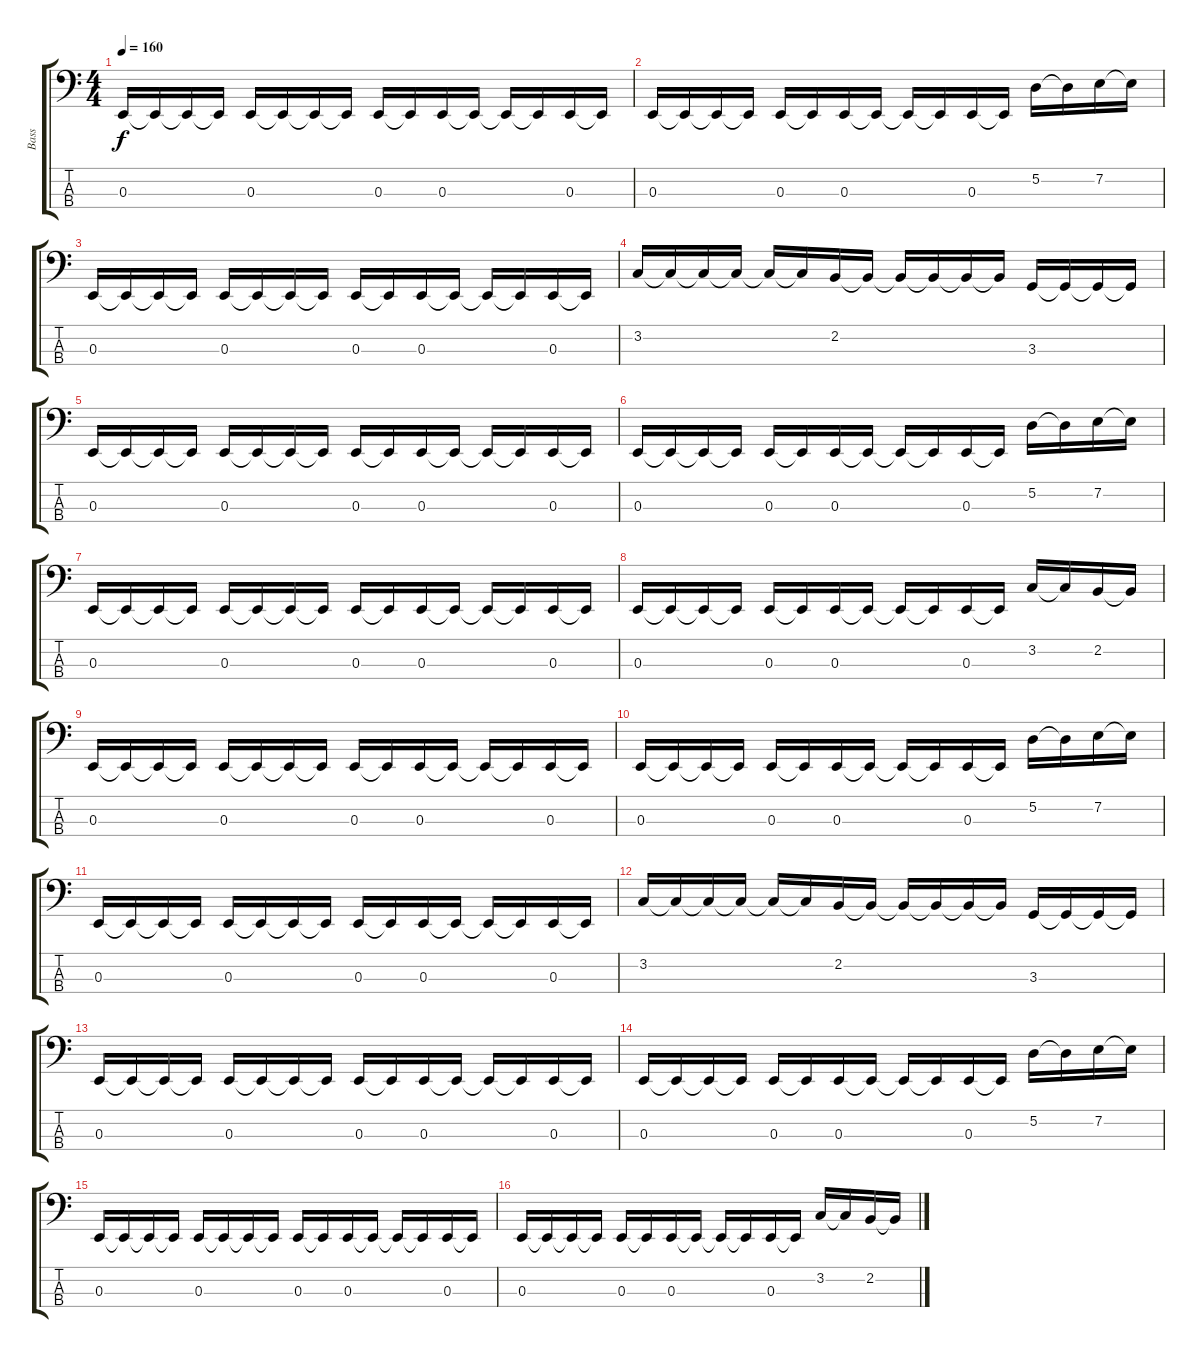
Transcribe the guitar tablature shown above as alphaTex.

\track ("Bass" "Bass") {instrument electricbasspick}
\staff {score tabs}
\tuning (D2 A1 E1 B0) {hide}
\ts (4 4)
\tempo 160
\clef f4
\ks c
0.3.16{dy f} 0.3{t}.16 0.3{t}.16 0.3{t}.16 0.3.16 0.3{t}.16 0.3{t}.16 0.3{t}.16 0.3.16 0.3{t}.16 0.3.16 0.3{t}.16 0.3{t}.16 0.3{t}.16 0.3.16 0.3{t}.16 |
0.3.16 0.3{t}.16 0.3{t}.16 0.3{t}.16 0.3.16 0.3{t}.16 0.3.16 0.3{t}.16 0.3{t}.16 0.3{t}.16 0.3.16 0.3{t}.16 5.2.16 5.2{t}.16 7.2.16 7.2{t}.16 |
0.3.16 0.3{t}.16 0.3{t}.16 0.3{t}.16 0.3.16 0.3{t}.16 0.3{t}.16 0.3{t}.16 0.3.16 0.3{t}.16 0.3.16 0.3{t}.16 0.3{t}.16 0.3{t}.16 0.3.16 0.3{t}.16 |
3.2.16 3.2{t}.16 3.2{t}.16 3.2{t}.16 3.2{t}.16 3.2{t}.16 2.2.16 2.2{t}.16 2.2{t}.16 2.2{t}.16 2.2{t}.16 2.2{t}.16 3.3.16 3.3{t}.16 3.3{t}.16 3.3{t}.16 |
0.3.16 0.3{t}.16 0.3{t}.16 0.3{t}.16 0.3.16 0.3{t}.16 0.3{t}.16 0.3{t}.16 0.3.16 0.3{t}.16 0.3.16 0.3{t}.16 0.3{t}.16 0.3{t}.16 0.3.16 0.3{t}.16 |
0.3.16 0.3{t}.16 0.3{t}.16 0.3{t}.16 0.3.16 0.3{t}.16 0.3.16 0.3{t}.16 0.3{t}.16 0.3{t}.16 0.3.16 0.3{t}.16 5.2.16 5.2{t}.16 7.2.16 7.2{t}.16 |
0.3.16 0.3{t}.16 0.3{t}.16 0.3{t}.16 0.3.16 0.3{t}.16 0.3{t}.16 0.3{t}.16 0.3.16 0.3{t}.16 0.3.16 0.3{t}.16 0.3{t}.16 0.3{t}.16 0.3.16 0.3{t}.16 |
0.3.16 0.3{t}.16 0.3{t}.16 0.3{t}.16 0.3.16 0.3{t}.16 0.3.16 0.3{t}.16 0.3{t}.16 0.3{t}.16 0.3.16 0.3{t}.16 3.2.16 3.2{t}.16 2.2.16 2.2{t}.16 |
0.3.16 0.3{t}.16 0.3{t}.16 0.3{t}.16 0.3.16 0.3{t}.16 0.3{t}.16 0.3{t}.16 0.3.16 0.3{t}.16 0.3.16 0.3{t}.16 0.3{t}.16 0.3{t}.16 0.3.16 0.3{t}.16 |
0.3.16 0.3{t}.16 0.3{t}.16 0.3{t}.16 0.3.16 0.3{t}.16 0.3.16 0.3{t}.16 0.3{t}.16 0.3{t}.16 0.3.16 0.3{t}.16 5.2.16 5.2{t}.16 7.2.16 7.2{t}.16 |
0.3.16 0.3{t}.16 0.3{t}.16 0.3{t}.16 0.3.16 0.3{t}.16 0.3{t}.16 0.3{t}.16 0.3.16 0.3{t}.16 0.3.16 0.3{t}.16 0.3{t}.16 0.3{t}.16 0.3.16 0.3{t}.16 |
3.2.16 3.2{t}.16 3.2{t}.16 3.2{t}.16 3.2{t}.16 3.2{t}.16 2.2.16 2.2{t}.16 2.2{t}.16 2.2{t}.16 2.2{t}.16 2.2{t}.16 3.3.16 3.3{t}.16 3.3{t}.16 3.3{t}.16 |
0.3.16 0.3{t}.16 0.3{t}.16 0.3{t}.16 0.3.16 0.3{t}.16 0.3{t}.16 0.3{t}.16 0.3.16 0.3{t}.16 0.3.16 0.3{t}.16 0.3{t}.16 0.3{t}.16 0.3.16 0.3{t}.16 |
0.3.16 0.3{t}.16 0.3{t}.16 0.3{t}.16 0.3.16 0.3{t}.16 0.3.16 0.3{t}.16 0.3{t}.16 0.3{t}.16 0.3.16 0.3{t}.16 5.2.16 5.2{t}.16 7.2.16 7.2{t}.16 |
0.3.16 0.3{t}.16 0.3{t}.16 0.3{t}.16 0.3.16 0.3{t}.16 0.3{t}.16 0.3{t}.16 0.3.16 0.3{t}.16 0.3.16 0.3{t}.16 0.3{t}.16 0.3{t}.16 0.3.16 0.3{t}.16 |
0.3.16 0.3{t}.16 0.3{t}.16 0.3{t}.16 0.3.16 0.3{t}.16 0.3.16 0.3{t}.16 0.3{t}.16 0.3{t}.16 0.3.16 0.3{t}.16 3.2.16 3.2{t}.16 2.2.16 2.2{t}.16
